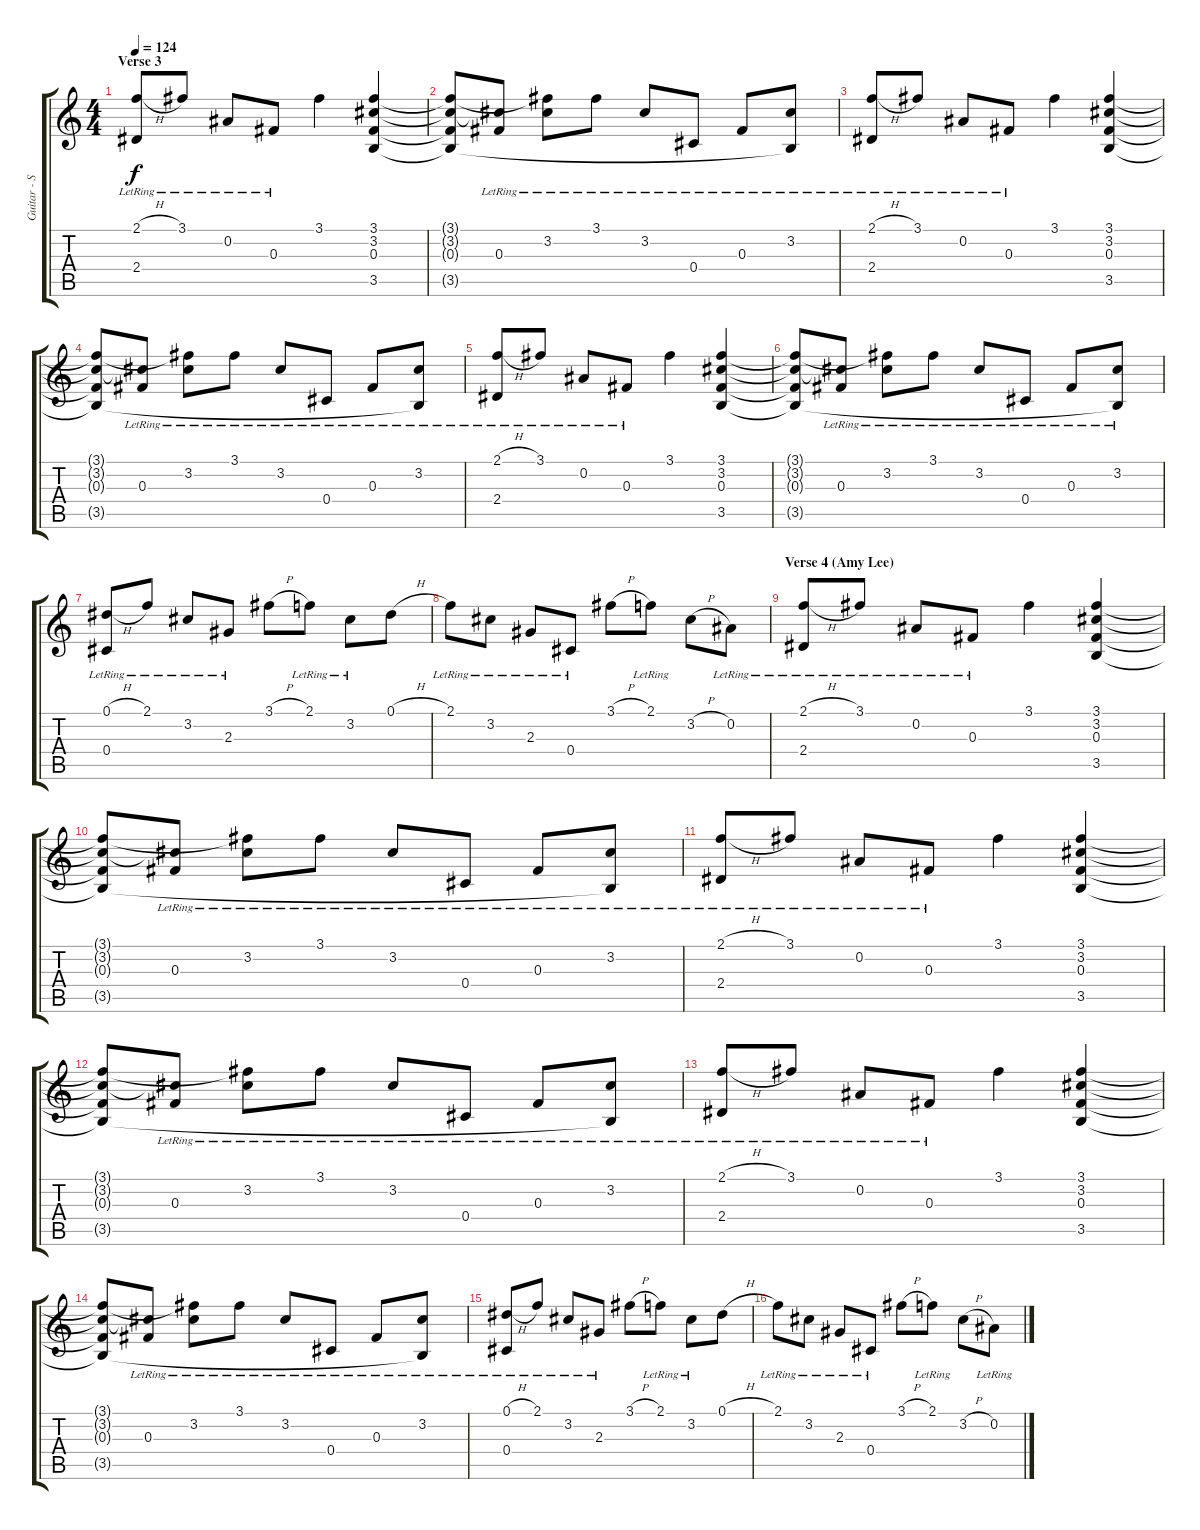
\track ("Guitar - Shaun Morgan" "Guitar - S") {instrument acousticguitarsteel}
\staff {score tabs}
\tuning (Eb4 Bb3 Gb3 Db3 Ab2 Eb2) {hide}
\ts (4 4)
\section ("" "Verse 3")
\tempo 124
\clef g2
\ks c
(2.1{h} 2.4{lr}).8{dy f} 3.1{lr}.8 0.2{lr}.8 0.3{lr}.8 3.1.4 (3.1 3.2 0.3 3.5).4 |
(3.1{t} 3.2{t} 0.3{t} 3.5{t}).8 (3.2{t} 0.3{lr}).8 (3.1{t} 3.2{lr}).8 3.1{lr}.8 3.2{lr}.8 0.4{lr}.8 0.3{lr}.8 (3.2{lr} 3.5{t}).8 |
(2.1{h} 2.4{lr}).8 3.1{lr}.8 0.2{lr}.8 0.3{lr}.8 3.1.4 (3.1 3.2 0.3 3.5).4 |
(3.1{t} 3.2{t} 0.3{t} 3.5{t}).8 (3.2{t} 0.3{lr}).8 (3.1{t} 3.2{lr}).8 3.1{lr}.8 3.2{lr}.8 0.4{lr}.8 0.3{lr}.8 (3.2{lr} 3.5{t}).8 |
(2.1{h} 2.4{lr}).8 3.1{lr}.8 0.2{lr}.8 0.3{lr}.8 3.1.4 (3.1 3.2 0.3 3.5).4 |
(3.1{t} 3.2{t} 0.3{t} 3.5{t}).8 (3.2{t} 0.3{lr}).8 (3.1{t} 3.2{lr}).8 3.1{lr}.8 3.2{lr}.8 0.4{lr}.8 0.3{lr}.8 (3.2{lr} 3.5{t}).8 |
(0.1{h} 0.4{lr}).8 2.1{lr}.8 3.2{lr}.8 2.3{lr}.8 3.1{h}.8 2.1{lr}.8 3.2{lr}.8 0.1{h}.8 |
2.1{lr}.8 3.2{lr}.8 2.3{lr}.8 0.4{lr}.8 3.1{h}.8 2.1{lr}.8 3.2{h}.8 0.2{lr}.8 |
\section ("" "Verse 4 (Amy Lee)")
(2.1{h} 2.4{lr}).8 3.1{lr}.8 0.2{lr}.8 0.3{lr}.8 3.1.4 (3.1 3.2 0.3 3.5).4 |
(3.1{t} 3.2{t} 0.3{t} 3.5{t}).8 (3.2{t} 0.3{lr}).8 (3.1{t} 3.2{lr}).8 3.1{lr}.8 3.2{lr}.8 0.4{lr}.8 0.3{lr}.8 (3.2{lr} 3.5{t}).8 |
(2.1{h} 2.4{lr}).8 3.1{lr}.8 0.2{lr}.8 0.3{lr}.8 3.1.4 (3.1 3.2 0.3 3.5).4 |
(3.1{t} 3.2{t} 0.3{t} 3.5{t}).8 (3.2{t} 0.3{lr}).8 (3.1{t} 3.2{lr}).8 3.1{lr}.8 3.2{lr}.8 0.4{lr}.8 0.3{lr}.8 (3.2{lr} 3.5{t}).8 |
(2.1{h} 2.4{lr}).8 3.1{lr}.8 0.2{lr}.8 0.3{lr}.8 3.1.4 (3.1 3.2 0.3 3.5).4 |
(3.1{t} 3.2{t} 0.3{t} 3.5{t}).8 (3.2{t} 0.3{lr}).8 (3.1{t} 3.2{lr}).8 3.1{lr}.8 3.2{lr}.8 0.4{lr}.8 0.3{lr}.8 (3.2{lr} 3.5{t}).8 |
(0.1{h} 0.4{lr}).8 2.1{lr}.8 3.2{lr}.8 2.3{lr}.8 3.1{h}.8 2.1{lr}.8 3.2{lr}.8 0.1{h}.8 |
2.1{lr}.8 3.2{lr}.8 2.3{lr}.8 0.4{lr}.8 3.1{h}.8 2.1{lr}.8 3.2{h}.8 0.2{lr}.8
